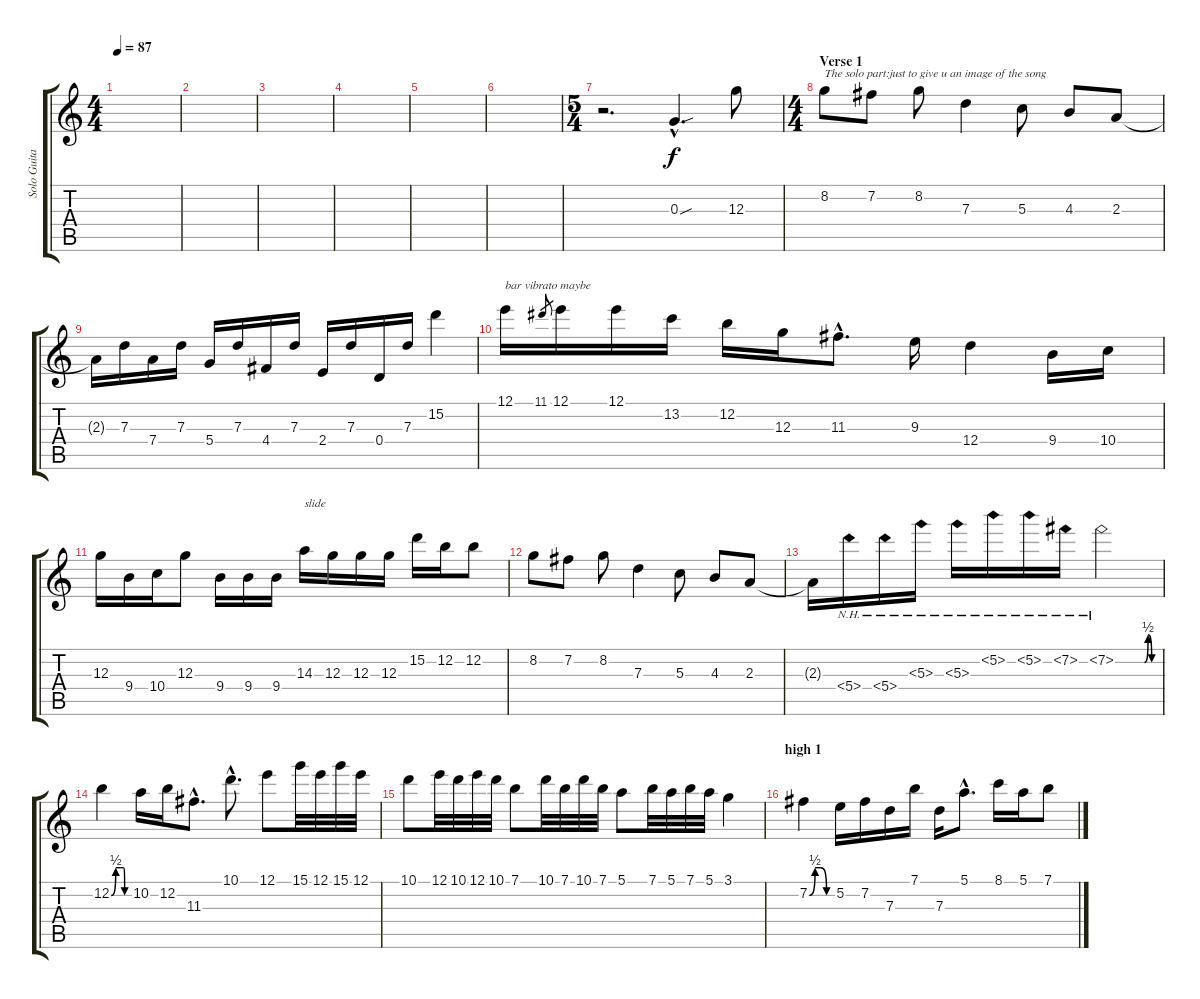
\track ("Solo Guitar" "Solo Guita") {instrument distortionguitar}
\staff {score tabs}
\tuning (E4 B3 G3 D3 A2 E2) {hide}
\ts (4 4)
\tempo 87
\clef g2
\ks c
|
|
|
|
|
|
\ts (5 4)
r.2{d} 0.3{sou hac}.4{d} 12.3.8 |
\ts (4 4)
\section ("" "Verse 1")
8.2.8{txt "The solo part:just to give u an image of the song"} 7.2.8 8.2.8 7.3.4 5.3.8 4.3.8 2.3.8 |
2.3{t}.16 7.3.16 7.4.16 7.3.16 5.4.16 7.3.16 4.4.16 7.3.16 2.4.16 7.3.16 0.4.16 7.3.16 15.2.4 |
12.1.16{txt "bar vibrato maybe"} 11.1.8{gr} 12.1.16 12.1.16 13.2.16 12.2.16 12.3.16 11.3{hac}.8{d} 9.3.16 12.4.4 9.4.16 10.4.16 |
12.3.16 9.4.16 10.4.16 12.3.8 9.4.16 9.4.16 9.4.16 14.3.16{txt "slide"} 12.3.16 12.3.16 12.3.16 15.2.16 12.2.16 12.2.8 |
8.2.8 7.2.8 8.2.8 7.3.4 5.3.8 4.3.8 2.3.8 |
2.3{t}.16 5.4{nh}.16 5.4{nh}.16 5.3{nh}.16 5.3{nh}.16 5.2{nh}.16 5.2{nh}.16 7.2{nh}.16 7.2{be (custom 0 0 15 0 25 0 30 0 35 0 40 0 45 2 50 0 60 0) nh}.2 |
12.2{be (custom 0 0 15 2 30 2 41 2 45 0 60 0)}.4 10.2.16 12.2.16 11.3{hac}.8{d} 10.1{hac}.8{d} 12.1.8 15.1.32 12.1.32 15.1.32 12.1.32 |
10.1.8 12.1.32 10.1.32 12.1.32 10.1.32 7.1.8 10.1.32 7.1.32 10.1.32 7.1.32 5.1.8 7.1.32 5.1.32 7.1.32 5.1.32 3.1.4 |
\section ("" "high 1")
7.2{be (custom 0 0 15 2 30 2 45 0 60 0)}.4 5.2.16 7.2.16 7.3.16 7.1.16 7.3.16 5.1{hac}.8{d} 8.1.16 5.1.16 7.1.8
